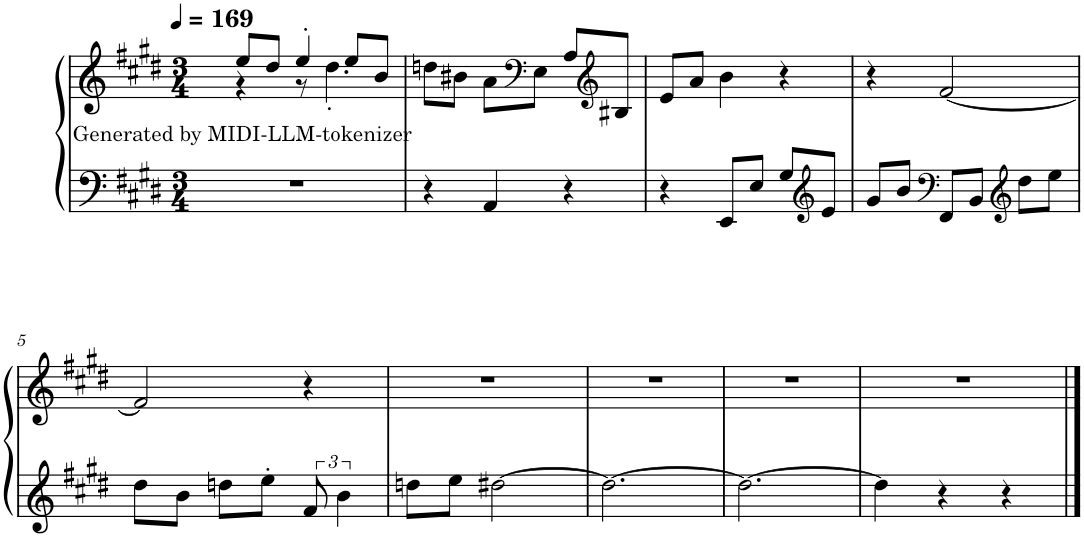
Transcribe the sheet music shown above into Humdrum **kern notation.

**kern	**kern	**text
*part1	*part1	*part1
*staff2	*staff1	*staff1
*I"Piano	*	*
*I'Pno.	*	*
*clefF4	*clefG2	*
*k[f#c#g#d#]	*k[f#c#g#d#]	*
*M3/4	*M3/4	*
*MM169	*MM169	*
=1	=1	=1
!	!	!LO:LY:b
*	*^	*
2.r	8ee/L	4r	Generated by MIDI-LLM-tokenizer
.	8dd#/J	.	.
.	4ee'/	8r	.
.	.	4.dd#'\	.
.	8ee/L	.	.
.	8b/J	.	.
*	*v	*v	*
=2	=2	=2
4r	8ddn\L	.
.	8b#X\J	.
4AA/	8a\L	.
*	*clefF4	*
.	8E\J	.
4r	8A/L	.
*	*clefG2	*
.	8B#X/J	.
=3	=3	=3
4r	8e/L	.
.	8a/J	.
8EE/L	4b\	.
8E/J	.	.
8G#/L	4r	.
*clefG2	*	*
8e/J	.	.
=4	=4	=4
8g#/L	4r	.
8b/J	.	.
*clefF4	*	*
8FF#/L	[2f#/	.
8BB/J	.	.
*clefG2	*	*
8dd#\L	.	.
8ee\J	.	.
!!LO:LB:g=z
=5	=5	=5
8dd#\L	2f#/]	.
8b\J	.	.
8ddn\L	.	.
8ee'\J	.	.
12f#/	4r	.
6b\	.	.
=6	=6	=6
8ddn\L	2.r	.
8ee\J	.	.
[2dd#X\	.	.
=7	=7	=7
2.dd#\_	2.r	.
=8	=8	=8
2.dd#\_	2.r	.
=9	=9	=9
4dd#\]	2.r	.
4r	.	.
4r	.	.
==	==	==
*-	*-	*-
